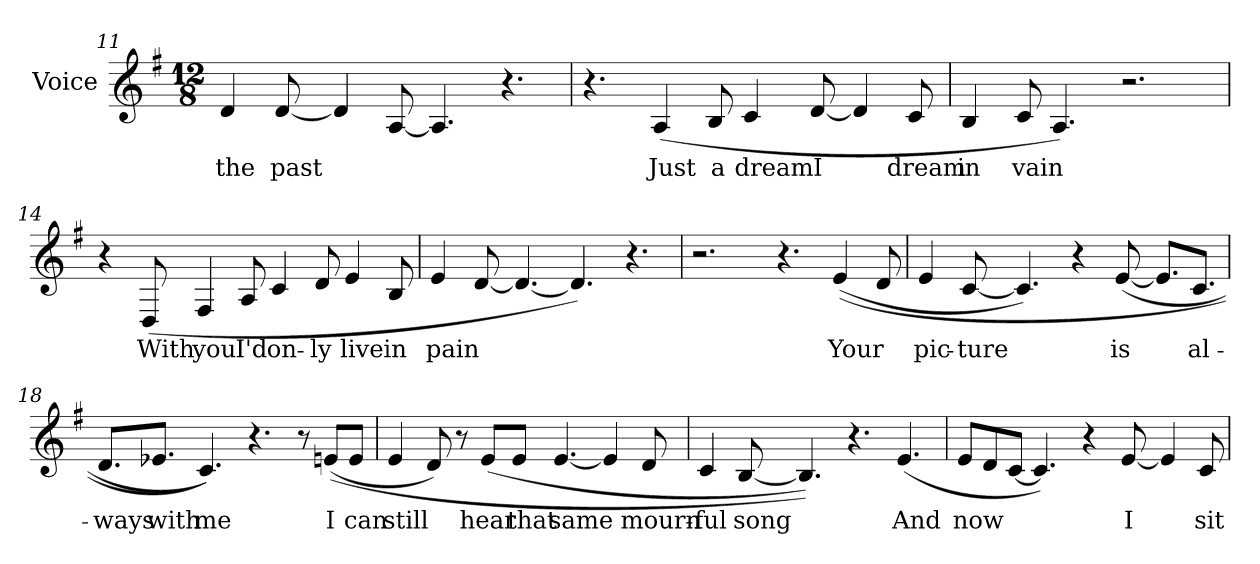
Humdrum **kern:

**kern	**text
*part1	*part1
*staff1	*staff1
*I"Voice	*
*I'Voice	*
*clefG2	*
*k[f#]	*
*G:	*
*M12/8	*
=11	=11
!	!LO:LY:b:color=#000000
4di/	the
!	!LO:LY:b:color=#000000
[8di/	past
4di/]	.
[8Ai/	.
4.Ai/]	.
4.r	.
!!LO:LB:g=z
=12	=12
4.r	.
!	!LO:LY:b:color=#000000
(4Ai/	Just
!	!LO:LY:b:color=#000000
8Bi/	a
!	!LO:LY:b:color=#000000
4ci/	dream
!	!LO:LY:b:color=#000000
[8di/	I
4di/]	.
!	!LO:LY:b:color=#000000
8ci/	dream
=13	=13
!	!LO:LY:b:color=#000000
4Bi/	in
!	!LO:LY:b:color=#000000
8ci/	vain
4.Ai/)	.
2.r	.
=14	=14
4r	.
!	!LO:LY:b:color=#000000
(8Di/	With
!	!LO:LY:b:color=#000000
4F#i/	you
!	!LO:LY:b:color=#000000
8Ai/	I'd
!	!LO:LY:b:color=#000000
4ci/	on-
!	!LO:LY:b:color=#000000
8di/	-ly
!	!LO:LY:b:color=#000000
4ei/	live
!	!LO:LY:b:color=#000000
8Bi/	in
!!LO:LB:g=z
=15	=15
!	!LO:LY:b:color=#000000
4ei/	pain
[8di/	.
4.di/_	.
4.di/])	.
4.r	.
=16	=16
2.r	.
4.r	.
!	!LO:LY:b:color=#000000
((4ei/	Your
8di/	.
=17	=17
!	!LO:LY:b:color=#000000
4ei/	pic-
!	!LO:LY:b:color=#000000
[8ci/	-ture
4.ci/])	.
4r	.
!	!LO:LY:b:color=#000000
([8ei/	is
8.ei/L]	.
!	!LO:LY:b:color=#000000
8.ci/J	al-
!!LO:LB:g=z
=18	=18
!	!LO:LY:b:color=#000000
8.di/L	-ways
!	!LO:LY:b:color=#000000
8.e-Xi/J	with
!	!LO:LY:b:color=#000000
4.ci/))	me
4.r	.
8r	.
!	!LO:LY:b:color=#000000
((8eni/L	I
!	!LO:LY:b:color=#000000
8ei/J	can
=19	=19
!	!LO:LY:b:color=#000000
4ei/	still
8di/)	.
8r	.
!	!LO:LY:b:color=#000000
(8ei/L	hear
!	!LO:LY:b:color=#000000
8ei/J	that
!	!LO:LY:b:color=#000000
[4.ei/	same
4ei/]	.
!	!LO:LY:b:color=#000000
8di/	mourn-
=20	=20
!	!LO:LY:b:color=#000000
4ci/	-ful
!	!LO:LY:b:color=#000000
[8Bi/	song
4.Bi/]))	.
4.r	.
!	!LO:LY:b:color=#000000
(4.ei/	And
!!LO:LB:g=z
=21	=21
!	!LO:LY:b:color=#000000
8ei/L	now
8di/	.
[8ci/J	.
4.ci/])	.
4r	.
!	!LO:LY:b:color=#000000
[8ei/	I
4ei/]	.
!	!LO:LY:b:color=#000000
8ci/	sit
=	=
*-	*-
